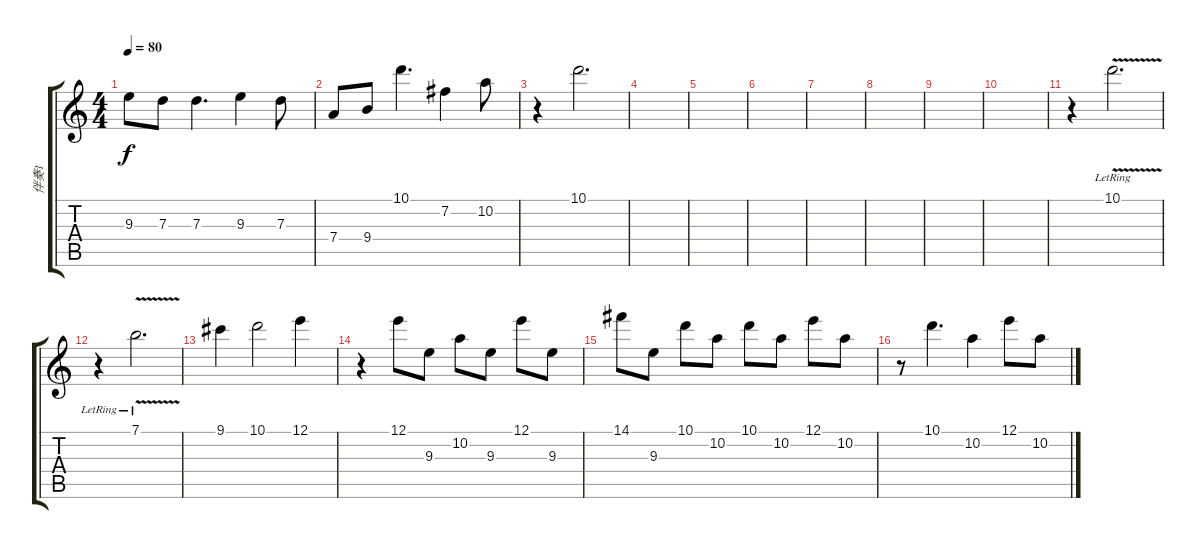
\track ("伴奏1" "伴奏1") {instrument distortionguitar}
\staff {score tabs}
\tuning (E4 B3 G3 D3 A2 E2) {hide}
\ts (4 4)
\tempo 80
\clef g2
\ks c
9.3.8{dy f} 7.3.8 7.3.4{d} 9.3.4 7.3.8 |
7.4.8 9.4.8 10.1.4{d} 7.2.4 10.2.8 |
r.4 10.1.2{d} |
|
|
|
|
|
|
|
r.4 10.1{v lr}.2{d} |
r.4 7.1{v lr}.2{d} |
9.1.4 10.1.2 12.1.4 |
r.4 12.1.8 9.3.8 10.2.8 9.3.8 12.1.8 9.3.8 |
14.1.8 9.3.8 10.1.8 10.2.8 10.1.8 10.2.8 12.1.8 10.2.8 |
r.8 10.1.4{d} 10.2.4 12.1.8 10.2.8
